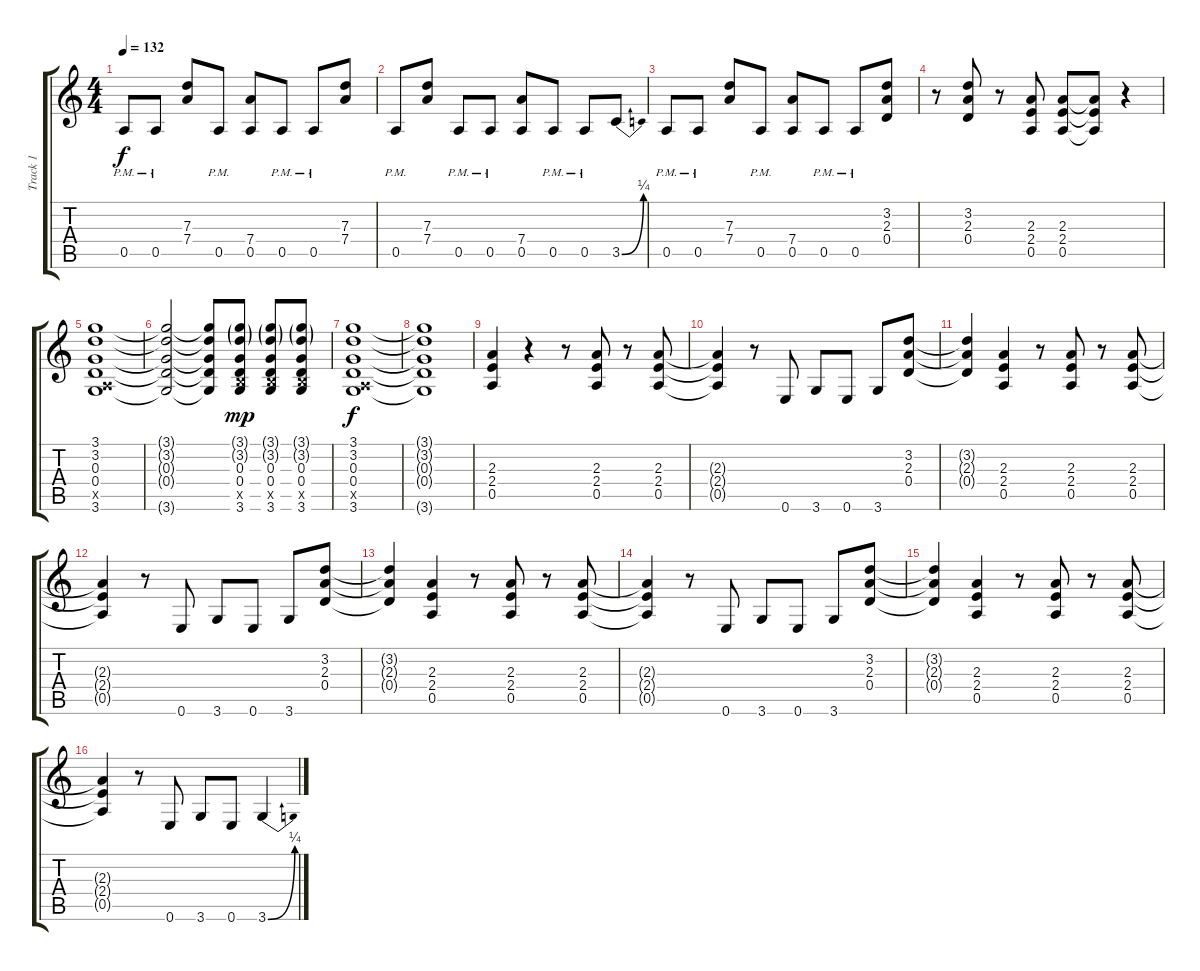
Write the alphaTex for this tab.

\track ("Track 1" "Track 1") {instrument distortionguitar}
\staff {score tabs}
\tuning (E4 B3 G3 D3 A2 E2) {hide}
\ts (4 4)
\tempo 132
\clef g2
\ks c
0.5{pm}.8{dy f} 0.5{pm}.8 (7.3 7.4).8 0.5{pm}.8 (7.4 0.5).8 0.5{pm}.8 0.5{pm}.8 (7.3 7.4).8 |
0.5{pm}.8 (7.3 7.4).8 0.5{pm}.8 0.5{pm}.8 (7.4 0.5).8 0.5{pm}.8 0.5{pm}.8 3.5{be (bend 0 0 60 1)}.8 |
0.5{pm}.8 0.5{pm}.8 (7.3 7.4).8 0.5{pm}.8 (7.4 0.5).8 0.5{pm}.8 0.5{pm}.8 (3.2 2.3 0.4).8 |
r.8 (3.2 2.3 0.4).8 r.8 (2.3 2.4 0.5).8 (2.3 2.4 0.5).8 (2.3{t} 2.4{t} 0.5{t}).8 r.4 |
(3.1 3.2 0.3 0.4 0.5{x} 3.6).1 |
(3.1{t} 3.2{t} 0.3{t} 0.4{t} 3.6{t}).2 (3.1{t} 3.2{t} 0.3{t} 0.4{t} 3.6{t}).8 (3.1{g} 3.2{g} 0.3 0.4 2.5{x} 3.6).8{dy mp} (3.1{g} 3.2{g} 0.3 0.4 2.5{x} 3.6).8 (3.1{g} 3.2{g} 0.3 0.4 2.5{x} 3.6).8 |
(3.1 3.2 0.3 0.4 0.5{x} 3.6).1{dy f} |
(3.1{t} 3.2{t} 0.3{t} 0.4{t} 3.6{t}).1 |
(2.3 2.4 0.5).4 r.4 r.8 (2.3 2.4 0.5).8 r.8 (2.3 2.4 0.5).8 |
(2.3{t} 2.4{t} 0.5{t}).4 r.8 0.6.8 3.6.8 0.6.8 3.6.8 (3.2 2.3 0.4).8 |
(3.2{t} 2.3{t} 0.4{t}).4 (2.3 2.4 0.5).4 r.8 (2.3 2.4 0.5).8 r.8 (2.3 2.4 0.5).8 |
(2.3{t} 2.4{t} 0.5{t}).4 r.8 0.6.8 3.6.8 0.6.8 3.6.8 (3.2 2.3 0.4).8 |
(3.2{t} 2.3{t} 0.4{t}).4 (2.3 2.4 0.5).4 r.8 (2.3 2.4 0.5).8 r.8 (2.3 2.4 0.5).8 |
(2.3{t} 2.4{t} 0.5{t}).4 r.8 0.6.8 3.6.8 0.6.8 3.6.8 (3.2 2.3 0.4).8 |
(3.2{t} 2.3{t} 0.4{t}).4 (2.3 2.4 0.5).4 r.8 (2.3 2.4 0.5).8 r.8 (2.3 2.4 0.5).8 |
(2.3{t} 2.4{t} 0.5{t}).4 r.8 0.6.8 3.6.8 0.6.8 3.6{be (bend 0 0 60 1)}.4
